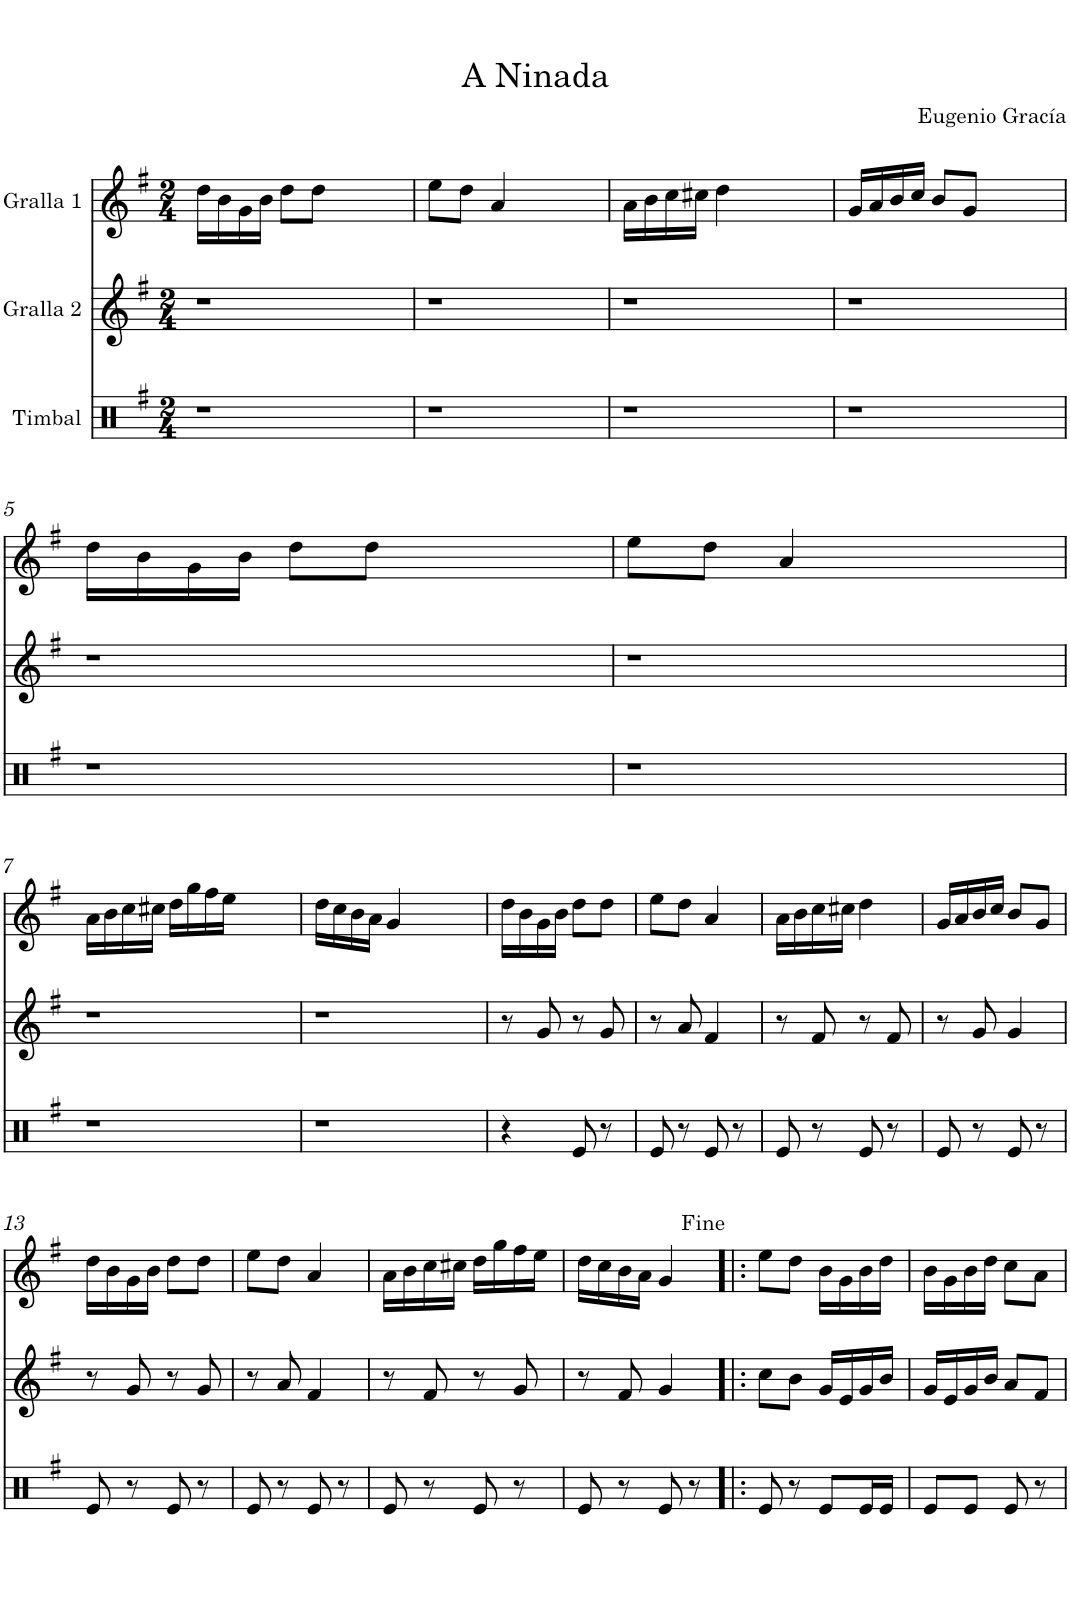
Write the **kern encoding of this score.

**kern	**kern	**kern
*part3	*part2	*part1
*staff3	*staff2	*staff1
*I"Timbal	*I"Gralla 2	*I"Gralla 1
*clefX	*clefG2	*clefG2
*k[f#]	*k[f#]	*k[f#]
*M2/4	*M2/4	*M2/4
=1	=1	=1
2r	2r	16dd\LL
.	.	16b\
.	.	16g\
.	.	16b\JJ
.	.	8dd\L
.	.	8dd\J
2ryy	2ryy	2ryy
=2	=2	=2
2r	2r	8ee\L
.	.	8dd\J
.	.	4a/
2ryy	2ryy	2ryy
=3	=3	=3
2r	2r	16a\LL
.	.	16b\
.	.	16cc\
.	.	16cc#X\JJ
.	.	4dd\
2ryy	2ryy	2ryy
=4	=4	=4
2r	2r	16g/LL
.	.	16a/
.	.	16b/
.	.	16cc/JJ
.	.	8b/L
.	.	8g/J
2ryy	2ryy	2ryy
!!LO:LB:g=z
=5	=5	=5
2r	2r	16dd\LL
.	.	16b\
.	.	16g\
.	.	16b\JJ
.	.	8dd\L
.	.	8dd\J
2ryy	2ryy	2ryy
=6	=6	=6
2r	2r	8ee\L
.	.	8dd\J
.	.	4a/
2ryy	2ryy	2ryy
!!LO:LB:g=z
=7	=7	=7
2r	2r	16a\LL
.	.	16b\
.	.	16cc\
.	.	16cc#X\JJ
.	.	16dd\LL
.	.	16gg\
.	.	16ff#\
.	.	16ee\JJ
2ryy	2ryy	2ryy
=8	=8	=8
2r	2r	16dd\LL
.	.	16cc\
.	.	16b\
.	.	16a\JJ
.	.	4g/
2ryy	2ryy	2ryy
=9	=9	=9
4r	8r	16dd\LL
.	.	16b\
.	8g/	16g\
.	.	16b\JJ
8e/	8r	8dd\L
8r	8g/	8dd\J
=10	=10	=10
8e/	8r	8ee\L
8r	8a/	8dd\J
8e/	4f#/	4a/
8r	.	.
=11	=11	=11
8e/	8r	16a\LL
.	.	16b\
8r	8f#/	16cc\
.	.	16cc#X\JJ
8e/	8r	4dd\
8r	8f#/	.
=12	=12	=12
8e/	8r	16g/LL
.	.	16a/
8r	8g/	16b/
.	.	16cc/JJ
8e/	4g/	8b/L
8r	.	8g/J
!!LO:LB:g=z
=13	=13	=13
8e/	8r	16dd\LL
.	.	16b\
8r	8g/	16g\
.	.	16b\JJ
8e/	8r	8dd\L
8r	8g/	8dd\J
=14	=14	=14
8e/	8r	8ee\L
8r	8a/	8dd\J
8e/	4f#/	4a/
8r	.	.
=15	=15	=15
8e/	8r	16a\LL
.	.	16b\
8r	8f#/	16cc\
.	.	16cc#X\JJ
8e/	8r	16dd\LL
.	.	16gg\
8r	8g/	16ff#\
.	.	16ee\JJ
=16	=16	=16
8e/	8r	16dd\LL
.	.	16cc\
8r	8f#/	16b\
.	.	16a\JJ
8e/	4g/	4g/
8r	.	.
=17!|:	=17!|:	=17!|:
8e/	8cc\L	8ee\L
8r	8b\J	8dd\J
8e/L	16g/LL	16b\LL
.	16e/	16g\
16e/L	16g/	16b\
16e/JJ	16b/JJ	16dd\JJ
=18	=18	=18
8e/L	16g/LL	16b\LL
.	16e/	16g\
8e/J	16g/	16b\
.	16b/JJ	16dd\JJ
8e/	8a/L	8cc\L
8r	8f#/J	8a\J
=	=	=
*-	*-	*-
